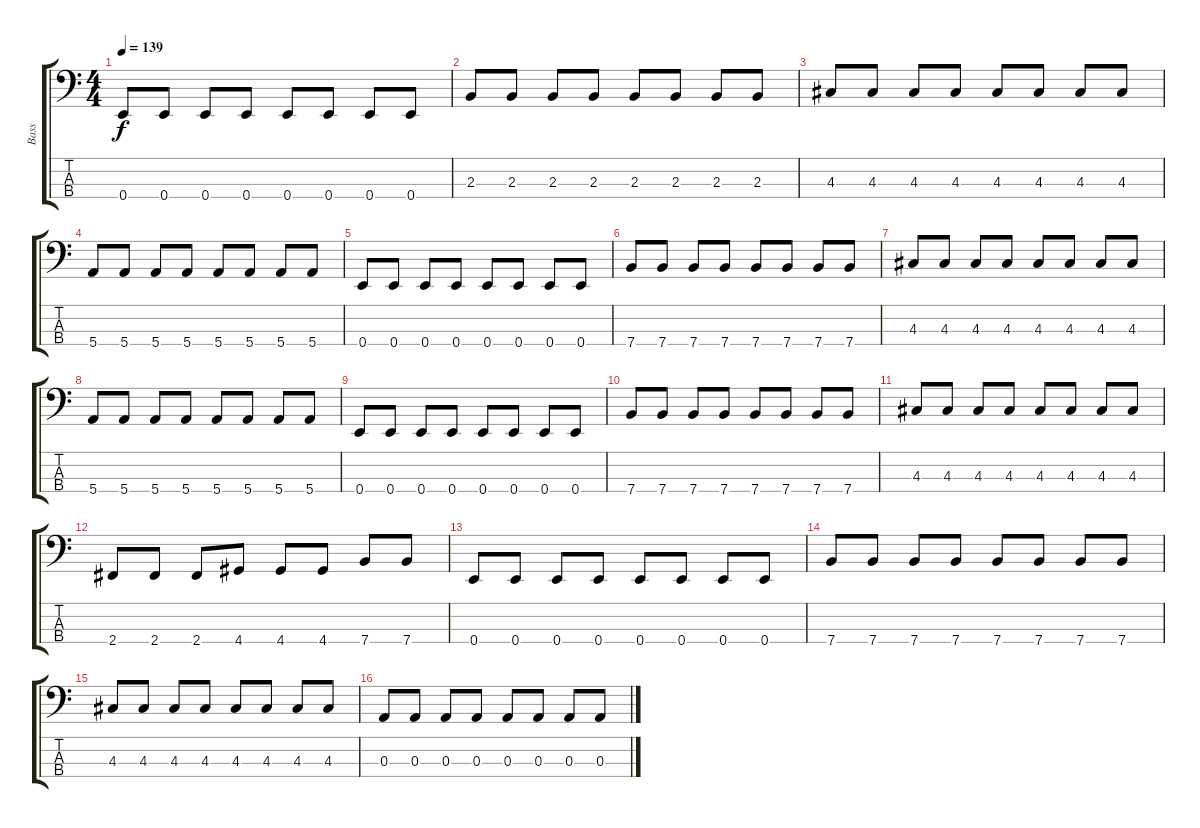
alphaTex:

\track ("Bass" "Bass") {instrument electricbassfinger}
\staff {score tabs}
\tuning (G2 D2 A1 E1) {hide}
\ts (4 4)
\tempo 139
\clef f4
\ks c
0.4.8{dy f} 0.4.8 0.4.8 0.4.8 0.4.8 0.4.8 0.4.8 0.4.8 |
2.3.8 2.3.8 2.3.8 2.3.8 2.3.8 2.3.8 2.3.8 2.3.8 |
4.3.8 4.3.8 4.3.8 4.3.8 4.3.8 4.3.8 4.3.8 4.3.8 |
5.4.8 5.4.8 5.4.8 5.4.8 5.4.8 5.4.8 5.4.8 5.4.8 |
0.4.8 0.4.8 0.4.8 0.4.8 0.4.8 0.4.8 0.4.8 0.4.8 |
7.4.8 7.4.8 7.4.8 7.4.8 7.4.8 7.4.8 7.4.8 7.4.8 |
4.3.8 4.3.8 4.3.8 4.3.8 4.3.8 4.3.8 4.3.8 4.3.8 |
5.4.8 5.4.8 5.4.8 5.4.8 5.4.8 5.4.8 5.4.8 5.4.8 |
0.4.8 0.4.8 0.4.8 0.4.8 0.4.8 0.4.8 0.4.8 0.4.8 |
7.4.8 7.4.8 7.4.8 7.4.8 7.4.8 7.4.8 7.4.8 7.4.8 |
4.3.8 4.3.8 4.3.8 4.3.8 4.3.8 4.3.8 4.3.8 4.3.8 |
2.4.8 2.4.8 2.4.8 4.4.8 4.4.8 4.4.8 7.4.8 7.4.8 |
0.4.8 0.4.8 0.4.8 0.4.8 0.4.8 0.4.8 0.4.8 0.4.8 |
7.4.8 7.4.8 7.4.8 7.4.8 7.4.8 7.4.8 7.4.8 7.4.8 |
4.3.8 4.3.8 4.3.8 4.3.8 4.3.8 4.3.8 4.3.8 4.3.8 |
0.3.8 0.3.8 0.3.8 0.3.8 0.3.8 0.3.8 0.3.8 0.3.8
